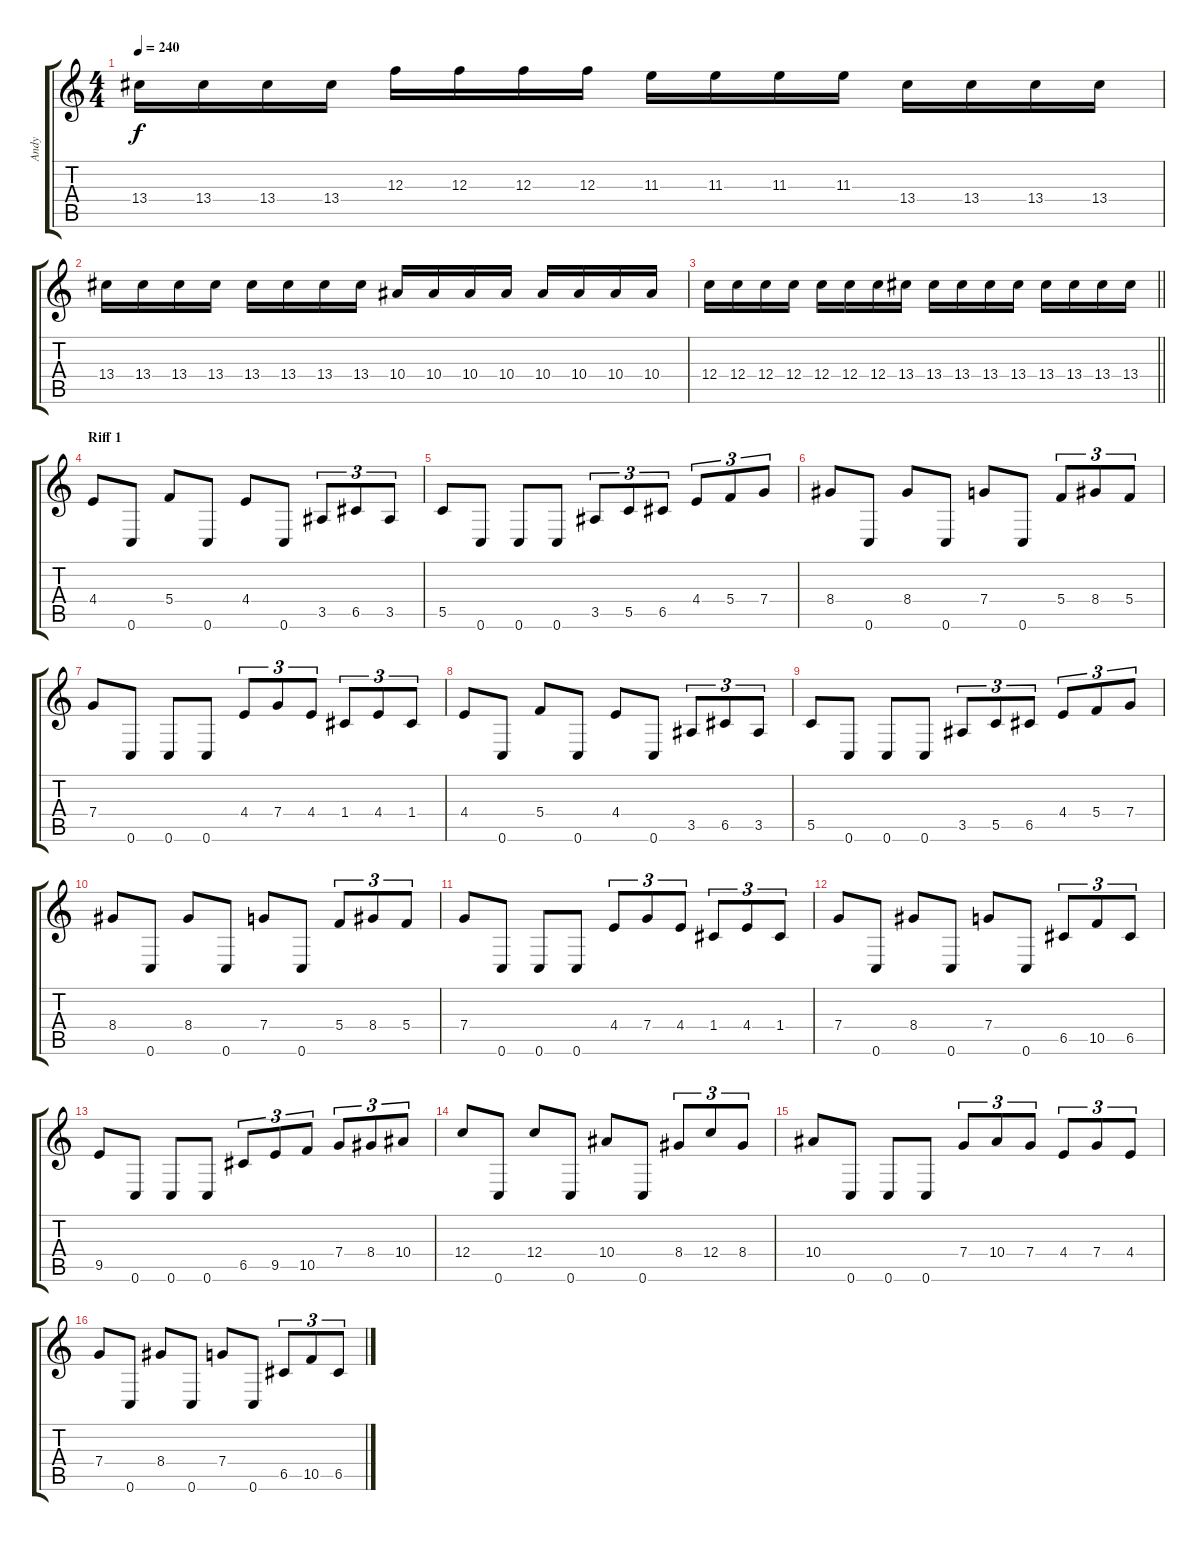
\track ("Andy" "Andy") {instrument distortionguitar}
\staff {score tabs}
\tuning (D4 A3 F3 C3 G2 C2) {hide}
\ts (4 4)
\tempo 240
\clef g2
\ks c
13.4.16{dy f} 13.4.16 13.4.16 13.4.16 12.3.16 12.3.16 12.3.16 12.3.16 11.3.16 11.3.16 11.3.16 11.3.16 13.4.16 13.4.16 13.4.16 13.4.16 |
13.4.16 13.4.16 13.4.16 13.4.16 13.4.16 13.4.16 13.4.16 13.4.16 10.4.16 10.4.16 10.4.16 10.4.16 10.4.16 10.4.16 10.4.16 10.4.16 |
\barLineRight lightlight
12.4.16 12.4.16 12.4.16 12.4.16 12.4.16 12.4.16 12.4.16 13.4.16 13.4.16 13.4.16 13.4.16 13.4.16 13.4.16 13.4.16 13.4.16 13.4.16 |
\section ("" "Riff 1")
4.4.8 0.6.8 5.4.8 0.6.8 4.4.8 0.6.8 3.5.8{tu (3 2)} 6.5.8{tu (3 2)} 3.5.8{tu (3 2)} |
5.5.8 0.6.8 0.6.8 0.6.8 3.5.8{tu (3 2)} 5.5.8{tu (3 2)} 6.5.8{tu (3 2)} 4.4.8{tu (3 2)} 5.4.8{tu (3 2)} 7.4.8{tu (3 2)} |
8.4.8 0.6.8 8.4.8 0.6.8 7.4.8 0.6.8 5.4.8{tu (3 2)} 8.4.8{tu (3 2)} 5.4.8{tu (3 2)} |
7.4.8 0.6.8 0.6.8 0.6.8 4.4.8{tu (3 2)} 7.4.8{tu (3 2)} 4.4.8{tu (3 2)} 1.4.8{tu (3 2)} 4.4.8{tu (3 2)} 1.4.8{tu (3 2)} |
4.4.8 0.6.8 5.4.8 0.6.8 4.4.8 0.6.8 3.5.8{tu (3 2)} 6.5.8{tu (3 2)} 3.5.8{tu (3 2)} |
5.5.8 0.6.8 0.6.8 0.6.8 3.5.8{tu (3 2)} 5.5.8{tu (3 2)} 6.5.8{tu (3 2)} 4.4.8{tu (3 2)} 5.4.8{tu (3 2)} 7.4.8{tu (3 2)} |
8.4.8 0.6.8 8.4.8 0.6.8 7.4.8 0.6.8 5.4.8{tu (3 2)} 8.4.8{tu (3 2)} 5.4.8{tu (3 2)} |
7.4.8 0.6.8 0.6.8 0.6.8 4.4.8{tu (3 2)} 7.4.8{tu (3 2)} 4.4.8{tu (3 2)} 1.4.8{tu (3 2)} 4.4.8{tu (3 2)} 1.4.8{tu (3 2)} |
7.4.8 0.6.8 8.4.8 0.6.8 7.4.8 0.6.8 6.5.8{tu (3 2)} 10.5.8{tu (3 2)} 6.5.8{tu (3 2)} |
9.5.8 0.6.8 0.6.8 0.6.8 6.5.8{tu (3 2)} 9.5.8{tu (3 2)} 10.5.8{tu (3 2)} 7.4.8{tu (3 2)} 8.4.8{tu (3 2)} 10.4.8{tu (3 2)} |
12.4.8 0.6.8 12.4.8 0.6.8 10.4.8 0.6.8 8.4.8{tu (3 2)} 12.4.8{tu (3 2)} 8.4.8{tu (3 2)} |
10.4.8 0.6.8 0.6.8 0.6.8 7.4.8{tu (3 2)} 10.4.8{tu (3 2)} 7.4.8{tu (3 2)} 4.4.8{tu (3 2)} 7.4.8{tu (3 2)} 4.4.8{tu (3 2)} |
7.4.8 0.6.8 8.4.8 0.6.8 7.4.8 0.6.8 6.5.8{tu (3 2)} 10.5.8{tu (3 2)} 6.5.8{tu (3 2)}
